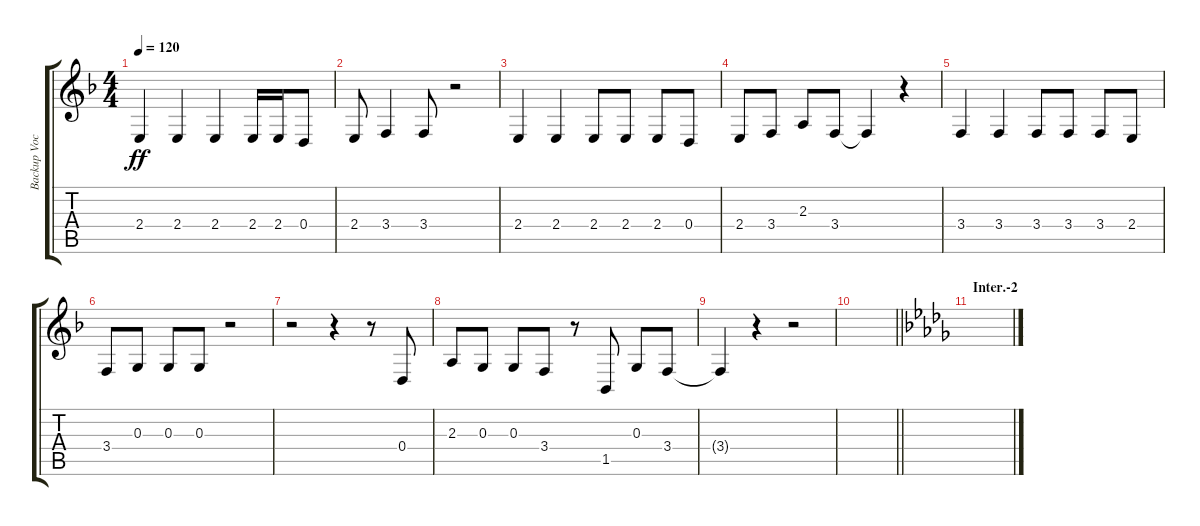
\track ("Backup Vocals" "Backup Voc") {instrument altosax}
\staff {score tabs}
\tuning (E4 B3 G3 D3 A2 E2) {hide}
\ts (4 4)
\tempo 120
\clef g2
\ks f
2.4.4{dy ff} 2.4.4 2.4.4 2.4.16 2.4.16 0.4.8 |
2.4.8 3.4.4 3.4.8 r.2 |
2.4.4 2.4.4 2.4.8 2.4.8 2.4.8 0.4.8 |
2.4.8 3.4.8 2.3.8 3.4.8 3.4{t}.4 r.4 |
3.4.4 3.4.4 3.4.8 3.4.8 3.4.8 2.4.8 |
3.4.8 0.3.8 0.3.8 0.3.8 r.2 |
r.2 r.4 r.8 0.4.8 |
2.3.8 0.3.8 0.3.8 3.4.8 r.8 1.5.8 0.3.8 3.4.8 |
3.4{t}.4 r.4 r.2 |
\barLineRight lightlight
|
\section ("" "Inter.-2")
\ks db
